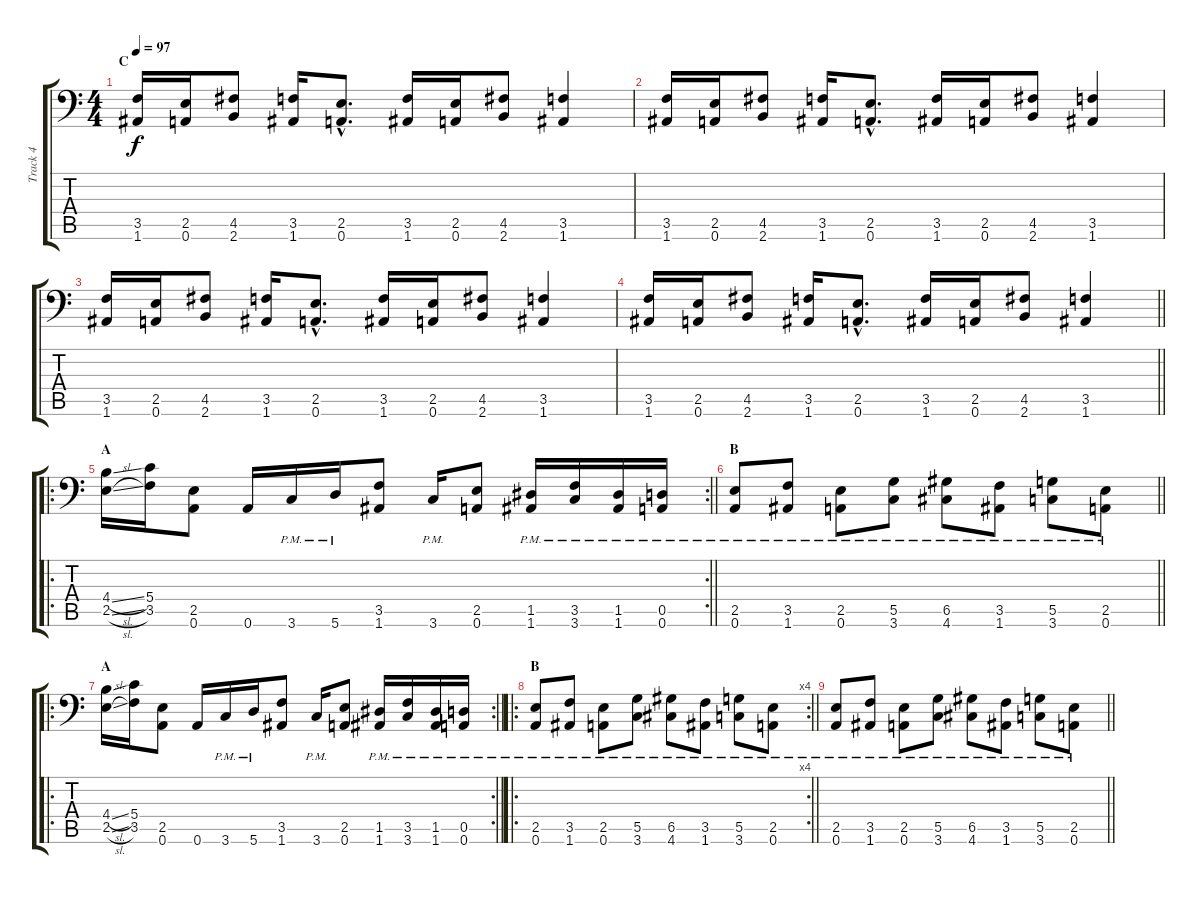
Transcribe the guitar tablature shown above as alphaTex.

\track ("Track 4" "Track 4") {instrument distortionguitar}
\staff {score tabs}
\tuning (A3 E3 C3 G2 D2 A1) {hide}
\ts (4 4)
\section ("" "C")
\tempo 97
\clef f4
\ks c
(3.5 1.6).16{dy f} (2.5 0.6).16 (4.5 2.6).8 (3.5 1.6).16 (2.5{hac} 0.6{hac}).8{d} (3.5 1.6).16 (2.5 0.6).16 (4.5 2.6).8 (3.5 1.6).4 |
(3.5 1.6).16 (2.5 0.6).16 (4.5 2.6).8 (3.5 1.6).16 (2.5{hac} 0.6{hac}).8{d} (3.5 1.6).16 (2.5 0.6).16 (4.5 2.6).8 (3.5 1.6).4 |
(3.5 1.6).16 (2.5 0.6).16 (4.5 2.6).8 (3.5 1.6).16 (2.5{hac} 0.6{hac}).8{d} (3.5 1.6).16 (2.5 0.6).16 (4.5 2.6).8 (3.5 1.6).4 |
\barLineRight lightlight
(3.5 1.6).16 (2.5 0.6).16 (4.5 2.6).8 (3.5 1.6).16 (2.5{hac} 0.6{hac}).8{d} (3.5 1.6).16 (2.5 0.6).16 (4.5 2.6).8 (3.5 1.6).4 |
\ro
\rc 2
\section ("" "A")
\barLineRight lightlight
(4.4{sl} 2.5{sl}).16 (5.4 3.5).16 (2.5 0.6).8 0.6.16 3.6{pm}.16 5.6{pm}.16 (3.5 1.6).8 3.6{pm}.16 (2.5 0.6).8 (1.5{pm} 1.6{pm}).16 (3.5{pm} 3.6{pm}).16 (1.5{pm} 1.6{pm}).16 (0.5{pm} 0.6{pm}).16 |
\section ("" "B")
\barLineRight lightlight
(2.5{pm} 0.6{pm}).8 (3.5{pm} 1.6{pm}).8 (2.5{pm} 0.6{pm}).8 (5.5{pm} 3.6{pm}).8 (6.5{pm} 4.6{pm}).8 (3.5{pm} 1.6{pm}).8 (5.5{pm} 3.6{pm}).8 (2.5{pm} 0.6{pm}).8 |
\ro
\rc 2
\section ("" "A")
\barLineRight lightlight
(4.4{sl} 2.5{sl}).16 (5.4 3.5).16 (2.5 0.6).8 0.6.16 3.6{pm}.16 5.6{pm}.16 (3.5 1.6).8 3.6{pm}.16 (2.5 0.6).8 (1.5{pm} 1.6{pm}).16 (3.5{pm} 3.6{pm}).16 (1.5{pm} 1.6{pm}).16 (0.5{pm} 0.6{pm}).16 |
\ro
\rc 4
\section ("" "B")
\barLineRight lightlight
(2.5{pm} 0.6{pm}).8 (3.5{pm} 1.6{pm}).8 (2.5{pm} 0.6{pm}).8 (5.5{pm} 3.6{pm}).8 (6.5{pm} 4.6{pm}).8 (3.5{pm} 1.6{pm}).8 (5.5{pm} 3.6{pm}).8 (2.5{pm} 0.6{pm}).8 |
\barLineRight lightlight
(2.5{pm} 0.6{pm}).8 (3.5{pm} 1.6{pm}).8 (2.5{pm} 0.6{pm}).8 (5.5{pm} 3.6{pm}).8 (6.5{pm} 4.6{pm}).8 (3.5{pm} 1.6{pm}).8 (5.5{pm} 3.6{pm}).8 (2.5{pm} 0.6{pm}).8
